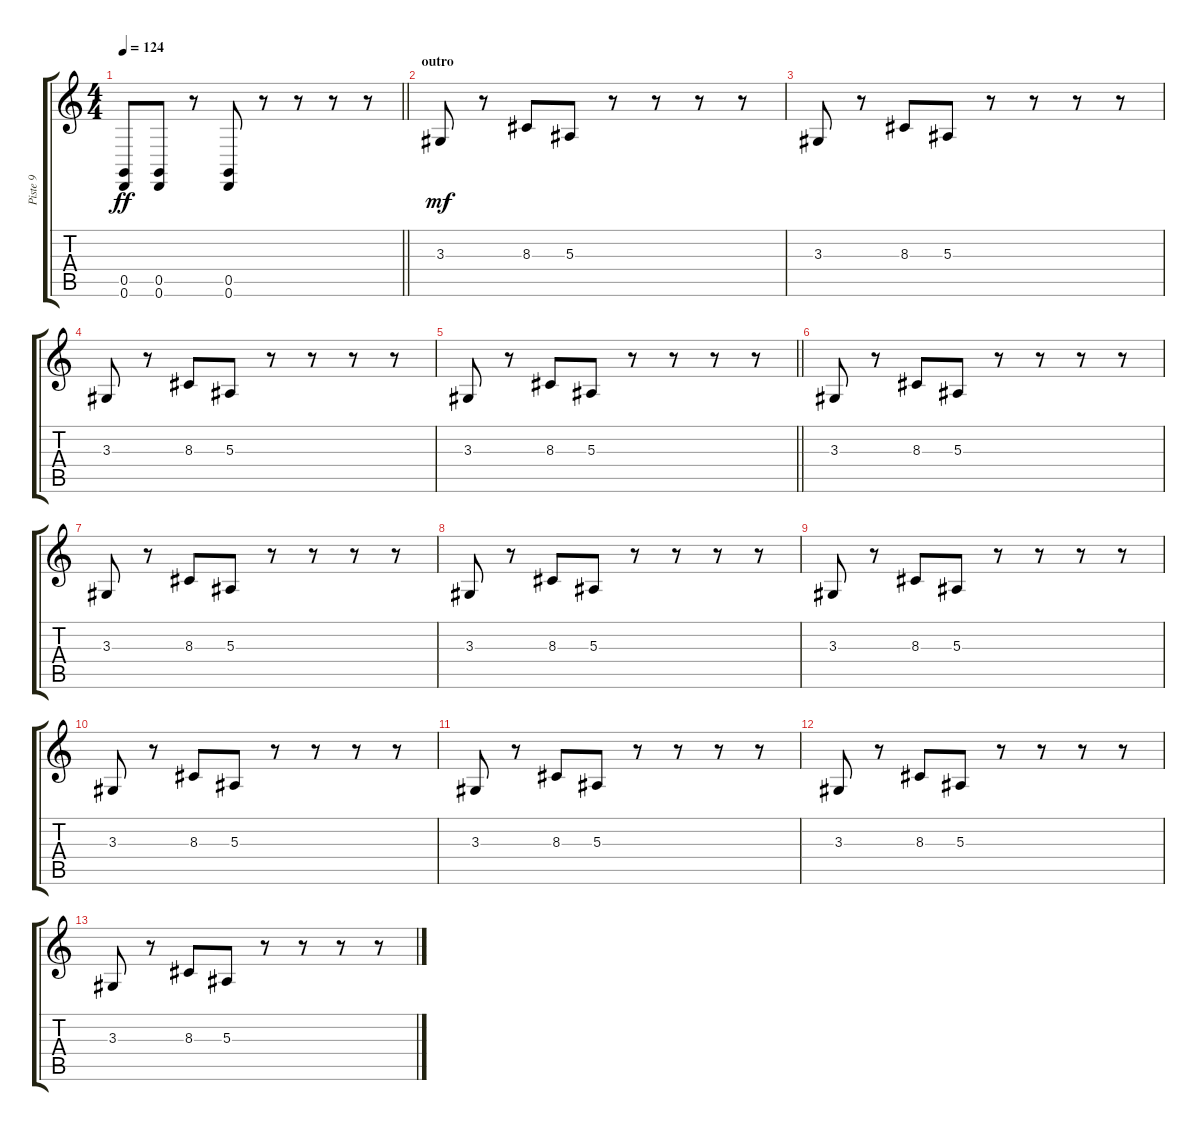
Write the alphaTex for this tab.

\track ("Piste 9" "Piste 9") {instrument synthdrum}
\staff {score tabs}
\tuning (D4 A3 F3 C3 G2 D2) {hide}
\ts (4 4)
\tempo 124
\clef g2
\barLineRight lightlight
\ks c
(0.5 0.6).8{dy ff} (0.5 0.6).8 r.8 (0.5 0.6).8 r.8 r.8 r.8 r.8 |
\section ("" "outro")
3.3.8{dy mf} r.8 8.3.8 5.3.8 r.8 r.8 r.8 r.8 |
3.3.8 r.8 8.3.8 5.3.8 r.8 r.8 r.8 r.8 |
3.3.8 r.8 8.3.8 5.3.8 r.8 r.8 r.8 r.8 |
\barLineRight lightlight
3.3.8 r.8 8.3.8 5.3.8 r.8 r.8 r.8 r.8 |
3.3.8 r.8 8.3.8 5.3.8 r.8 r.8 r.8 r.8 |
3.3.8 r.8 8.3.8 5.3.8 r.8 r.8 r.8 r.8 |
3.3.8 r.8 8.3.8 5.3.8 r.8 r.8 r.8 r.8 |
3.3.8 r.8 8.3.8 5.3.8 r.8 r.8 r.8 r.8 |
3.3.8 r.8 8.3.8 5.3.8 r.8 r.8 r.8 r.8 |
3.3.8 r.8 8.3.8 5.3.8 r.8 r.8 r.8 r.8 |
3.3.8 r.8 8.3.8 5.3.8 r.8 r.8 r.8 r.8 |
3.3.8 r.8 8.3.8 5.3.8 r.8 r.8 r.8 r.8
